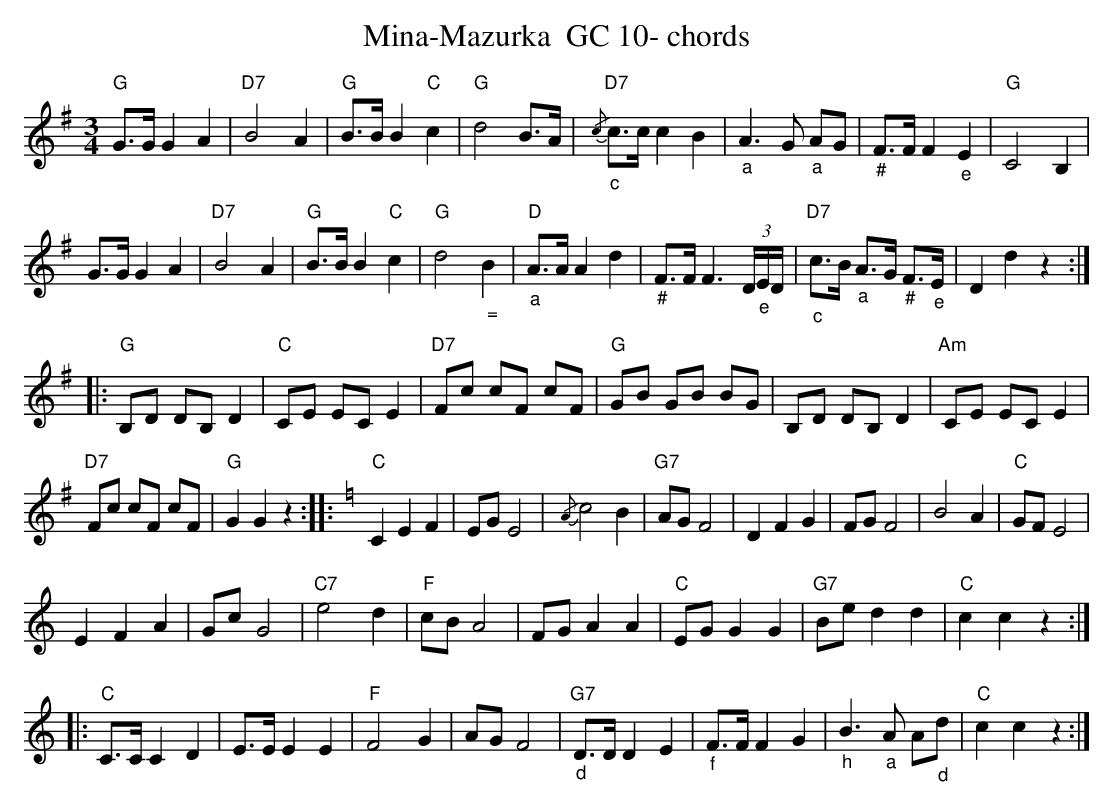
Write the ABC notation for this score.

X:1
T:Mina-Mazurka  GC 10- chords
M:3/4
L:1/8
K:Gmaj%%MIDI gchordon
"G"G>GG2A2 | "D7"B4A2 | "G"B>BB2"C"c2 | "G"d4B>A | "D7"{/c}"_c"c>c c2B2 | "_a"A3G "_a"AG | "_#"F>FF2"_e"E2 | "G"C4B,2 |
G>GG2A2 | "D7"B4A2 | "G"B>BB2"C"c2 | "G"d4"_ ="B2 | "D""_a"A>AA2d2 | "_#"F>FF3 (3D/2"_e"E/2D/2 | "D7""_c"c>B "_a"A>G "_#"F>"_e"E | D2d2z2 ::
"G"B,D DB,D2 | "C"CE ECE2 | "D7"Fc cF cF | "G"GB GB BG | B,D DB,D2 | "Am"CE ECE2 |
"D7"Fc cF cF | "G"G2G2z2 :: [K:Cmaj] "C"C2E2F2 | EGE4 | {/A}c4B2 | "G7"AGF4 | D2F2G2 | FGF4 | B4A2 | "C"GFE4 |
E2F2A2 | GcG4 | "C7"e4d2 | "F"cBA4 | FGA2A2 | "C"EGG2G2 | "G7"Bed2d2 | "C"c2c2z2 ::
"C"C>CC2D2 | E>EE2E2 | "F"F4G2 | AGF4 | "G7""_d"D>DD2E2 | "_f"F>FF2G2 | "_h"B3"_a"A A"_d"d | "C"c2c2z2 :|
